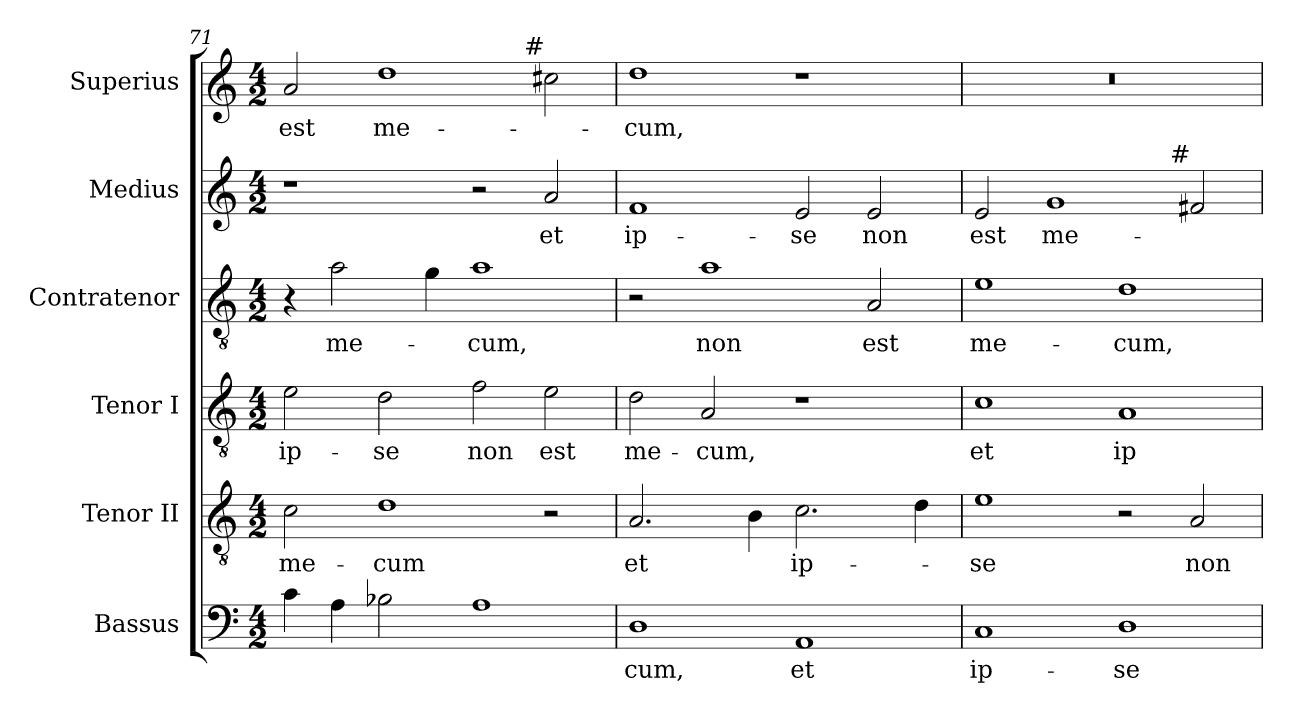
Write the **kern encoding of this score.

**kern	**text	**kern	**text	**kern	**text	**kern	**text	**kern	**text	**kern	**text
*part6	*part6	*part5	*part5	*part4	*part4	*part3	*part3	*part2	*part2	*part1	*part1
*staff6	*staff6	*staff5	*staff5	*staff4	*staff4	*staff3	*staff3	*staff2	*staff2	*staff1	*staff1
*I"Bassus	*	*I"Tenor II	*	*I"Tenor I	*	*I"Contratenor	*	*I"Medius	*	*I"Superius	*
*I'B.	*	*I'T. II	*	*I'T. I	*	*I'Ct.	*	*I'M.	*	*I'S.	*
*clefF4	*	*clefGv2	*	*clefGv2	*	*clefGv2	*	*clefG2	*	*clefG2	*
*	*	*ITrd7c12	*	*ITrd7c12	*	*ITrd7c12	*	*	*	*	*
*k[]	*	*k[]	*	*k[]	*	*k[]	*	*k[]	*	*k[]	*
*C:	*	*C:	*	*C:	*	*C:	*	*C:	*	*C:	*
*M4/2	*	*M4/2	*	*M4/2	*	*M4/2	*	*M4/2	*	*M4/2	*
=71	=71	=71	=71	=71	=71	=71	=71	=71	=71	=71	=71
!	!	!	!LO:LY:b:color=#000000	!	!	!	!	!	!	!	!
!	!	!	!	!	!LO:LY:b:color=#000000	!	!	!	!	!	!
!	!	!	!	!	!	!	!	!	!	!	!LO:LY:b:color=#000000
4ci\	.	2Ci\	me-	2Ei\	ip-	4r	.	1r	.	2ai/	est
!	!	!	!	!	!	!	!LO:LY:b:color=#000000	!	!	!	!
4Ai\	.	.	.	.	.	2Ai\	me-	.	.	.	.
!	!	!	!LO:LY:b:color=#000000	!	!	!	!	!	!	!	!
!	!	!	!	!	!LO:LY:b:color=#000000	!	!	!	!	!	!
!	!	!	!	!	!	!	!	!	!	!	!LO:LY:b:color=#000000
2B-Xi\	.	1Di	-cum	2Di\	-se	.	.	.	.	1ddi	me-
.	.	.	.	.	.	4Gi\	.	.	.	.	.
!	!	!	!	!	!LO:LY:b:color=#000000	!	!	!	!	!	!
!	!	!	!	!	!	!	!LO:LY:b:color=#000000	!	!	!	!
1Ai	.	.	.	2Fi\	non	1Ai	-cum,	2r	.	.	.
!	!	!	!	!	!LO:LY:b:color=#000000	!	!	!	!	!	!
!	!	!	!	!	!	!	!	!	!	!LO:TX:a:rj:t=#	!
!	!	!	!	!	!	!	!	!	!LO:LY:b:color=#000000	!	!
.	.	2r	.	2Ei\	est	.	.	2ai/	et	2cc#i\	.
!!LO:LB:g=z
=72	=72	=72	=72	=72	=72	=72	=72	=72	=72	=72	=72
!	!LO:LY:b:color=#000000	!	!	!	!	!	!	!	!	!	!
!	!	!	!LO:LY:b:color=#000000	!	!	!	!	!	!	!	!
!	!	!	!	!	!LO:LY:b:color=#000000	!	!	!	!	!	!
!	!	!	!	!	!	!	!	!	!LO:LY:b:color=#000000	!	!
!	!	!	!	!	!	!	!	!	!	!	!LO:LY:b:color=#000000
1Di	-cum,	2.AAi/	et	2Di\	me-	2r	.	1fi	ip-	1ddi	-cum,
!	!	!	!	!	!LO:LY:b:color=#000000	!	!	!	!	!	!
!	!	!	!	!	!	!	!LO:LY:b:color=#000000	!	!	!	!
.	.	.	.	2AAi/	-cum,	1Ai	non	.	.	.	.
.	.	4BBi\	.	.	.	.	.	.	.	.	.
!	!LO:LY:b:color=#000000	!	!	!	!	!	!	!	!	!	!
!	!	!	!LO:LY:b:color=#000000	!	!	!	!	!	!	!	!
!	!	!	!	!	!	!	!	!	!LO:LY:b:color=#000000	!	!
1AAi	et	2.Ci\	ip-	1r	.	.	.	2ei/	-se	1r	.
!	!	!	!	!	!	!	!LO:LY:b:color=#000000	!	!	!	!
!	!	!	!	!	!	!	!	!	!LO:LY:b:color=#000000	!	!
.	.	.	.	.	.	2AAi/	est	2ei/	non	.	.
.	.	4Di\	.	.	.	.	.	.	.	.	.
=73	=73	=73	=73	=73	=73	=73	=73	=73	=73	=73	=73
!	!LO:LY:b:color=#000000	!	!	!	!	!	!	!	!	!	!
!	!	!	!LO:LY:b:color=#000000	!	!	!	!	!	!	!	!
!	!	!	!	!	!LO:LY:b:color=#000000	!	!	!	!	!	!
!	!	!	!	!	!	!	!LO:LY:b:color=#000000	!	!	!	!
!	!	!	!	!	!	!	!	!	!LO:LY:b:color=#000000	!LO:N:vis=1	!
1Ci	ip-	1Ei	-se	1Ci	et	1Ei	me-	2ei/	est	0r	.
!	!	!	!	!	!	!	!	!	!LO:LY:b:color=#000000	!	!
.	.	.	.	.	.	.	.	1gi	me-	.	.
!	!LO:LY:b:color=#000000	!	!	!	!	!	!	!	!	!	!
!	!	!	!	!	!LO:LY:b:color=#000000	!	!	!	!	!	!
!	!	!	!	!	!	!	!LO:LY:b:color=#000000	!	!	!	!
1Di	-se	2r	.	1AAi	ip-	1Di	-cum,	.	.	.	.
!	!	!	!	!	!	!	!	!LO:TX:a:rj:t=#	!	!	!
!	!	!	!LO:LY:b:color=#000000	!	!	!	!	!	!	!	!
.	.	2AAi/	non	.	.	.	.	2f#i/	.	.	.
=	=	=	=	=	=	=	=	=	=	=	=
*-	*-	*-	*-	*-	*-	*-	*-	*-	*-	*-	*-
